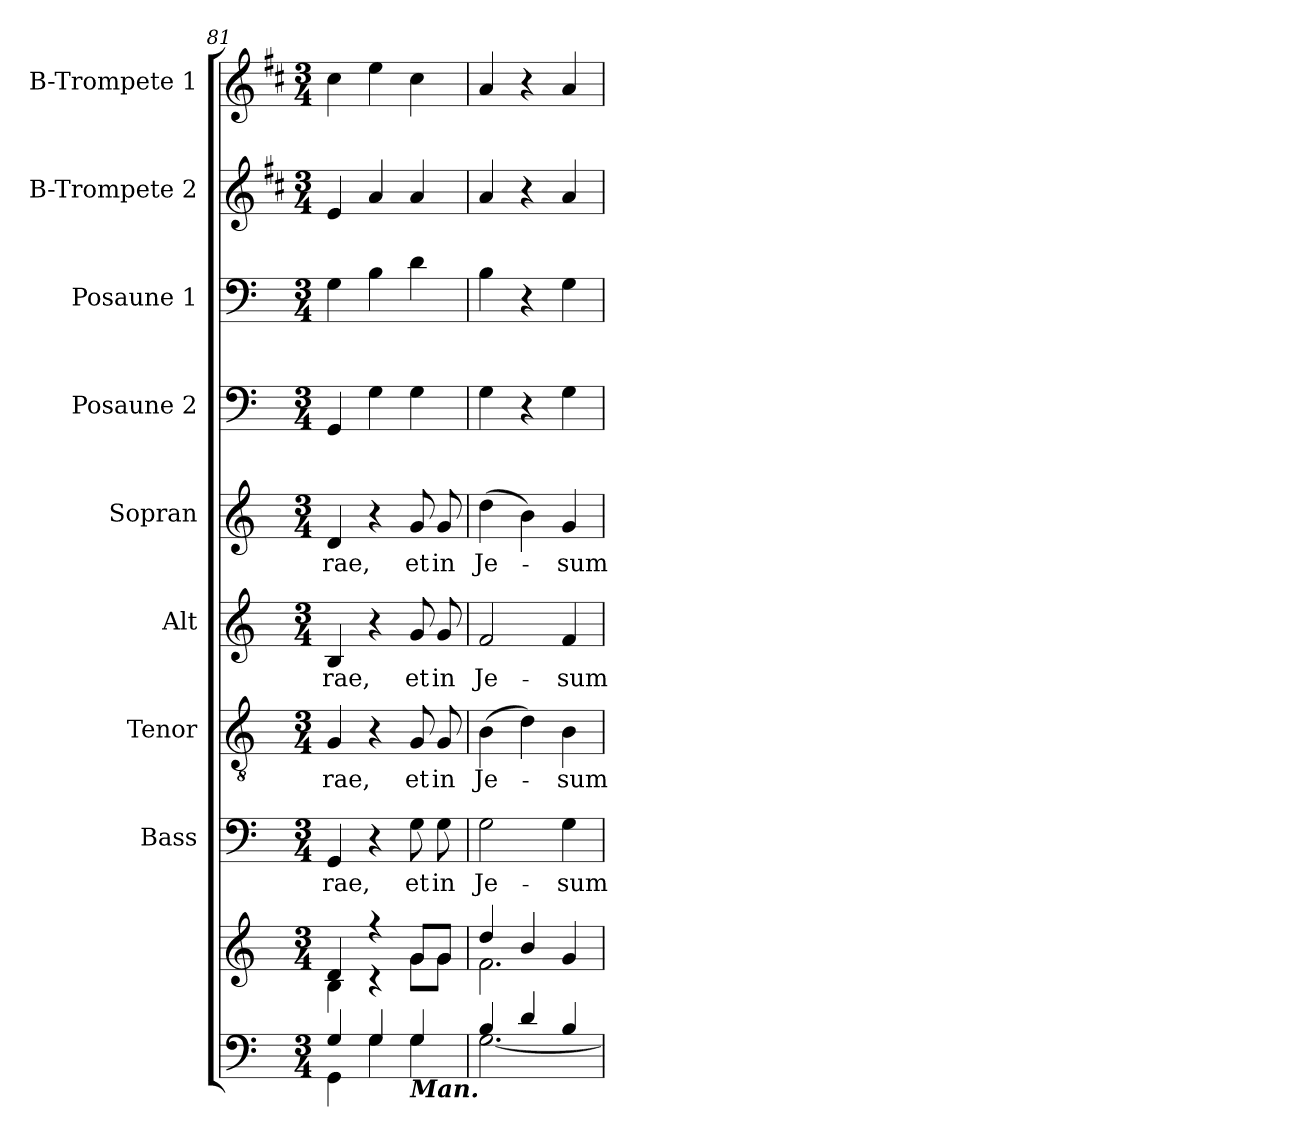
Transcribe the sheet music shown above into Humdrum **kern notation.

**kern	**kern	**kern	**text	**kern	**text	**kern	**text	**kern	**text	**kern	**kern	**kern	**kern
*part9	*part9	*part8	*part8	*part7	*part7	*part6	*part6	*part5	*part5	*part4	*part3	*part2	*part1
*staff10	*staff9	*staff8	*staff8	*staff7	*staff7	*staff6	*staff6	*staff5	*staff5	*staff4	*staff3	*staff2	*staff1
*	*	*I"Bass	*	*I"Tenor	*	*I"Alt	*	*I"Sopran	*	*I"Posaune 2	*I"Posaune 1	*I"B-Trompete 2	*I"B-Trompete 1
*	*	*I'B.	*	*I'T.	*	*I'A.	*	*I'S.	*	*I'Pos. 2	*I'Pos. 1	*I'B Trp. 2	*I'B Trp. 1
*clefF4	*clefG2	*clefF4	*	*clefGv2	*	*clefG2	*	*clefG2	*	*clefF4	*clefF4	*clefG2	*clefG2
*	*	*	*	*	*	*	*	*	*	*	*	*ITrd1c2	*ITrd1c2
*k[]	*k[]	*k[]	*	*k[]	*	*k[]	*	*k[]	*	*k[]	*k[]	*k[]	*k[]
*C:	*C:	*C:	*	*C:	*	*C:	*	*C:	*	*C:	*C:	*C:	*C:
*M3/4	*M3/4	*M3/4	*	*M3/4	*	*M3/4	*	*M3/4	*	*M3/4	*M3/4	*M3/4	*M3/4
=81	=81	=81	=81	=81	=81	=81	=81	=81	=81	=81	=81	=81	=81
*^	*^	*	*	*	*	*	*	*	*	*	*	*	*
!	!	!	!	!	!LO:LY:b	!	!LO:LY:b	!	!LO:LY:b	!	!LO:LY:b	!	!	!	!
4G/	4GG\	4d/	4B\	4GG/	-rae,	4G/	-rae,	4B/	-rae,	4d/	-rae,	4GG/	4G\	4d/	4b\
4G/	4G\	4r	4r	4r	.	4r	.	4r	.	4r	.	4G\	4B\	4g/	4dd\
!LO:TX:b:Bi:t=Man.	!	!	!	!	!	!	!	!	!	!	!	!	!	!	!
!	!	!	!	!	!LO:LY:b	!	!LO:LY:b	!	!LO:LY:b	!	!LO:LY:b	!	!	!	!
4G/	4G\	8g/L	8g\L	8G\	et	8G/	et	8g/	et	8g/	et	4G\	4d\	4g/	4b\
!	!	!	!	!	!LO:LY:b	!	!LO:LY:b	!	!LO:LY:b	!	!LO:LY:b	!	!	!	!
.	.	8g/J	8g\J	8G\	in	8G/	in	8g/	in	8g/	in	.	.	.	.
!!LO:PB:g=z
=82	=82	=82	=82	=82	=82	=82	=82	=82	=82	=82	=82	=82	=82	=82	=82
!	!	!	!	!	!LO:LY:b	!	!LO:LY:b	!	!LO:LY:b	!	!LO:LY:b	!	!	!	!
4B/	[<2.G\	4dd/	2.f\	2G\	Je-	(>4B\	Je-	2f/	Je-	(>4dd\	Je-	4G\	4B\	4g/	4g/
4d/	.	4b/	.	.	.	4d\)	.	.	.	4b\)	.	4r	4r	4r	4r
!	!	!	!	!	!LO:LY:b	!	!LO:LY:b	!	!LO:LY:b	!	!LO:LY:b	!	!	!	!
4B/	.	4g/	.	4G\	-sum	4B\	-sum	4f/	-sum	4g/	-sum	4G\	4G\	4g/	4g/
*v	*v	*	*	*	*	*	*	*	*	*	*	*	*	*	*
*	*v	*v	*	*	*	*	*	*	*	*	*	*	*	*
=	=	=	=	=	=	=	=	=	=	=	=	=	=
*-	*-	*-	*-	*-	*-	*-	*-	*-	*-	*-	*-	*-	*-
